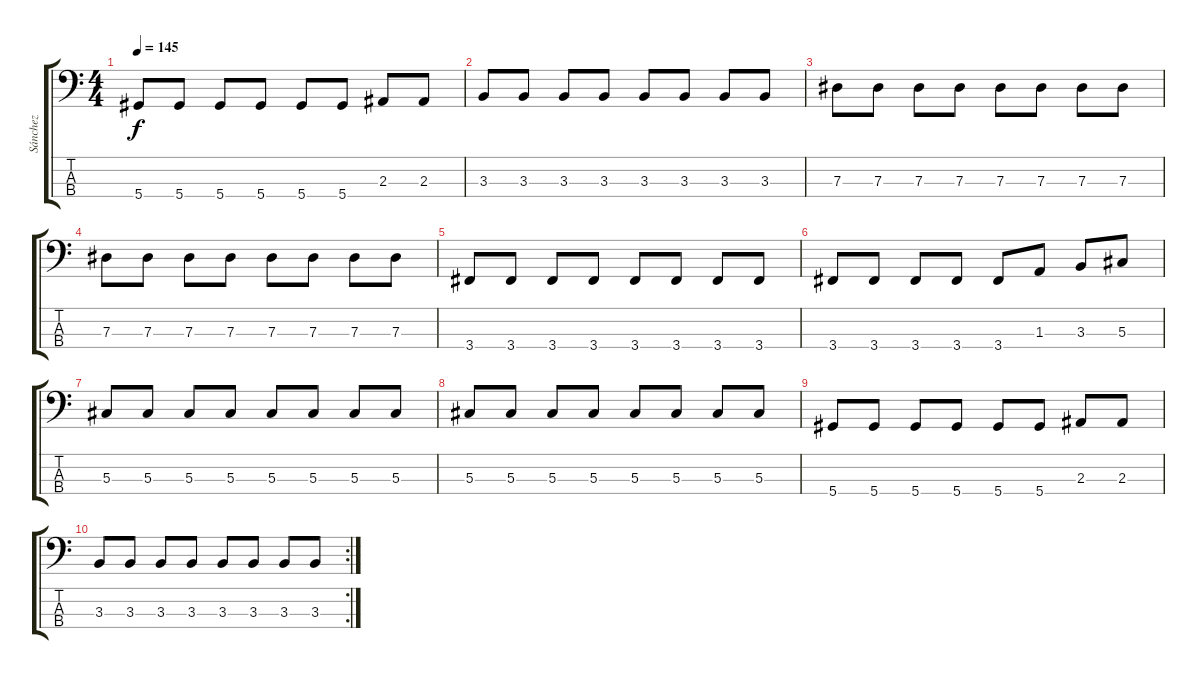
\track ("Sánchez" "Sánchez") {instrument electricbassfinger}
\staff {score tabs}
\tuning (Gb2 Db2 Ab1 Eb1) {hide}
\ts (4 4)
\tempo 145
\clef f4
\ks c
5.4.8{dy f} 5.4.8 5.4.8 5.4.8 5.4.8 5.4.8 2.3.8 2.3.8 |
3.3.8 3.3.8 3.3.8 3.3.8 3.3.8 3.3.8 3.3.8 3.3.8 |
7.3.8 7.3.8 7.3.8 7.3.8 7.3.8 7.3.8 7.3.8 7.3.8 |
7.3.8 7.3.8 7.3.8 7.3.8 7.3.8 7.3.8 7.3.8 7.3.8 |
3.4.8 3.4.8 3.4.8 3.4.8 3.4.8 3.4.8 3.4.8 3.4.8 |
3.4.8 3.4.8 3.4.8 3.4.8 3.4.8 1.3.8 3.3.8 5.3.8 |
5.3.8 5.3.8 5.3.8 5.3.8 5.3.8 5.3.8 5.3.8 5.3.8 |
5.3.8 5.3.8 5.3.8 5.3.8 5.3.8 5.3.8 5.3.8 5.3.8 |
5.4.8 5.4.8 5.4.8 5.4.8 5.4.8 5.4.8 2.3.8 2.3.8 |
\rc 2
3.3.8 3.3.8 3.3.8 3.3.8 3.3.8 3.3.8 3.3.8 3.3.8
